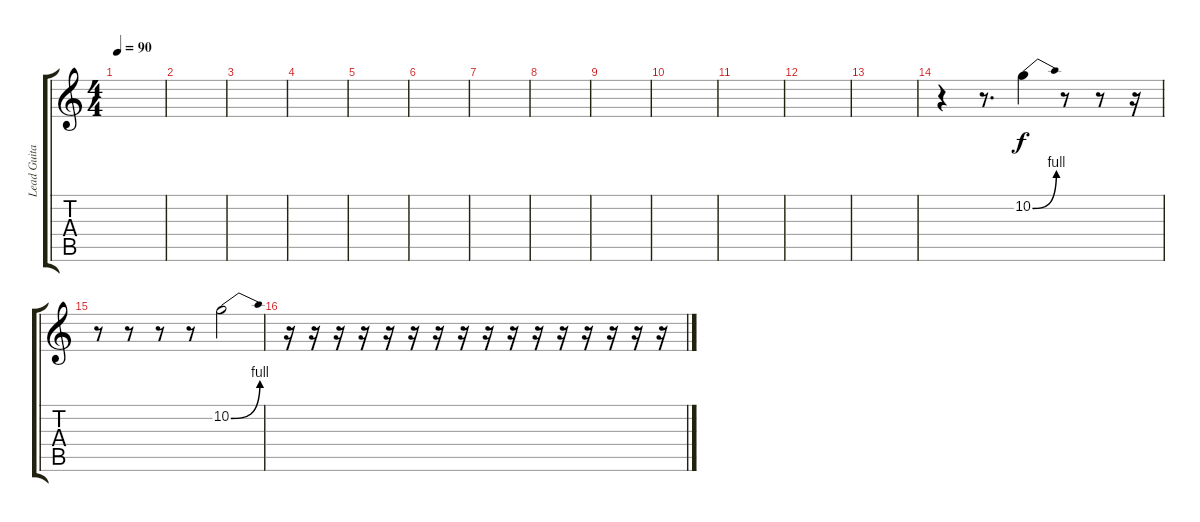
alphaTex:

\track ("Lead Guitar 2" "Lead Guita") {instrument distortionguitar}
\staff {score tabs}
\tuning (D4 A3 F3 C3 G2 D2) {hide}
\ts (4 4)
\tempo 90
\clef g2
\ks c
|
|
|
|
|
|
|
|
|
|
|
|
|
r.4 r.8{d} 10.2{be (bend 0 0 60 4)}.4 r.8 r.8 r.16 |
r.8 r.8 r.8 r.8 10.2{be (bend 0 0 60 4)}.2 |
r.16 r.16 r.16 r.16 r.16 r.16 r.16 r.16 r.16 r.16 r.16 r.16 r.16 r.16 r.16 r.16
